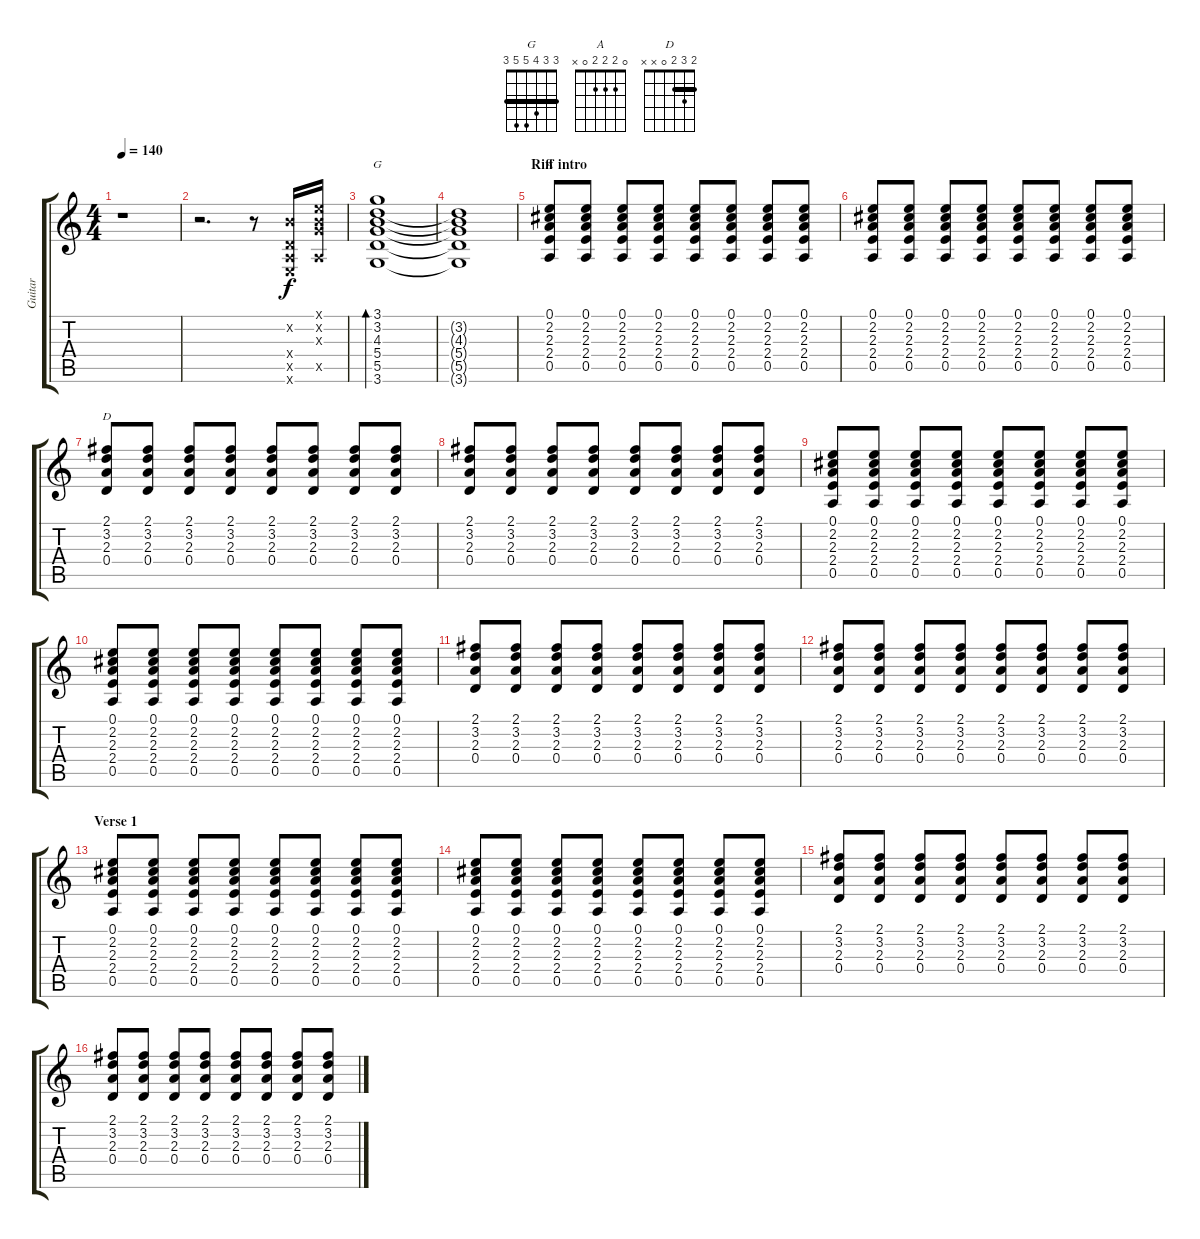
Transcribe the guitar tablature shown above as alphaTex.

\track ("Guitar" "Guitar") {instrument overdrivenguitar}
\staff {score tabs}
\tuning (E4 B3 G3 D3 A2 E2) {hide}
\chord ("G" 3 3 4 5 5 3) {barre 3}
\chord ("A" 0 2 2 2 0 x)
\chord ("D" 2 3 2 0 x x) {barre 2}
\ts (4 4)
\tempo 140
\clef g2
\ks c
r.1{dy f instrument overdrivenguitar} |
r.2{d} r.8 (0.2{x} 0.4{x} 0.5{x} 0.6{x}).16 (0.1{x} 0.2{x} 0.3{x} 0.5{x}).16 |
(3.1 3.2 4.3 5.4 5.5 3.6).1{bd 60 ch "G"} |
(3.2{t} 4.3{t} 5.4{t} 5.5{t} 3.6{t}).1 |
\section ("" "Riff intro")
(0.1 2.2 2.3 2.4 0.5).8{ch "A"} (0.1 2.2 2.3 2.4 0.5).8 (0.1 2.2 2.3 2.4 0.5).8 (0.1 2.2 2.3 2.4 0.5).8 (0.1 2.2 2.3 2.4 0.5).8 (0.1 2.2 2.3 2.4 0.5).8 (0.1 2.2 2.3 2.4 0.5).8 (0.1 2.2 2.3 2.4 0.5).8 |
(0.1 2.2 2.3 2.4 0.5).8 (0.1 2.2 2.3 2.4 0.5).8 (0.1 2.2 2.3 2.4 0.5).8 (0.1 2.2 2.3 2.4 0.5).8 (0.1 2.2 2.3 2.4 0.5).8 (0.1 2.2 2.3 2.4 0.5).8 (0.1 2.2 2.3 2.4 0.5).8 (0.1 2.2 2.3 2.4 0.5).8 |
(2.1 3.2 2.3 0.4).8{ch "D"} (2.1 3.2 2.3 0.4).8 (2.1 3.2 2.3 0.4).8 (2.1 3.2 2.3 0.4).8 (2.1 3.2 2.3 0.4).8 (2.1 3.2 2.3 0.4).8 (2.1 3.2 2.3 0.4).8 (2.1 3.2 2.3 0.4).8 |
(2.1 3.2 2.3 0.4).8 (2.1 3.2 2.3 0.4).8 (2.1 3.2 2.3 0.4).8 (2.1 3.2 2.3 0.4).8 (2.1 3.2 2.3 0.4).8 (2.1 3.2 2.3 0.4).8 (2.1 3.2 2.3 0.4).8 (2.1 3.2 2.3 0.4).8 |
(0.1 2.2 2.3 2.4 0.5).8 (0.1 2.2 2.3 2.4 0.5).8 (0.1 2.2 2.3 2.4 0.5).8 (0.1 2.2 2.3 2.4 0.5).8 (0.1 2.2 2.3 2.4 0.5).8 (0.1 2.2 2.3 2.4 0.5).8 (0.1 2.2 2.3 2.4 0.5).8 (0.1 2.2 2.3 2.4 0.5).8 |
(0.1 2.2 2.3 2.4 0.5).8 (0.1 2.2 2.3 2.4 0.5).8 (0.1 2.2 2.3 2.4 0.5).8 (0.1 2.2 2.3 2.4 0.5).8 (0.1 2.2 2.3 2.4 0.5).8 (0.1 2.2 2.3 2.4 0.5).8 (0.1 2.2 2.3 2.4 0.5).8 (0.1 2.2 2.3 2.4 0.5).8 |
(2.1 3.2 2.3 0.4).8 (2.1 3.2 2.3 0.4).8 (2.1 3.2 2.3 0.4).8 (2.1 3.2 2.3 0.4).8 (2.1 3.2 2.3 0.4).8 (2.1 3.2 2.3 0.4).8 (2.1 3.2 2.3 0.4).8 (2.1 3.2 2.3 0.4).8 |
(2.1 3.2 2.3 0.4).8 (2.1 3.2 2.3 0.4).8 (2.1 3.2 2.3 0.4).8 (2.1 3.2 2.3 0.4).8 (2.1 3.2 2.3 0.4).8 (2.1 3.2 2.3 0.4).8 (2.1 3.2 2.3 0.4).8 (2.1 3.2 2.3 0.4).8 |
\section ("" "Verse 1")
(0.1 2.2 2.3 2.4 0.5).8 (0.1 2.2 2.3 2.4 0.5).8 (0.1 2.2 2.3 2.4 0.5).8 (0.1 2.2 2.3 2.4 0.5).8 (0.1 2.2 2.3 2.4 0.5).8 (0.1 2.2 2.3 2.4 0.5).8 (0.1 2.2 2.3 2.4 0.5).8 (0.1 2.2 2.3 2.4 0.5).8 |
(0.1 2.2 2.3 2.4 0.5).8 (0.1 2.2 2.3 2.4 0.5).8 (0.1 2.2 2.3 2.4 0.5).8 (0.1 2.2 2.3 2.4 0.5).8 (0.1 2.2 2.3 2.4 0.5).8 (0.1 2.2 2.3 2.4 0.5).8 (0.1 2.2 2.3 2.4 0.5).8 (0.1 2.2 2.3 2.4 0.5).8 |
(2.1 3.2 2.3 0.4).8 (2.1 3.2 2.3 0.4).8 (2.1 3.2 2.3 0.4).8 (2.1 3.2 2.3 0.4).8 (2.1 3.2 2.3 0.4).8 (2.1 3.2 2.3 0.4).8 (2.1 3.2 2.3 0.4).8 (2.1 3.2 2.3 0.4).8 |
(2.1 3.2 2.3 0.4).8 (2.1 3.2 2.3 0.4).8 (2.1 3.2 2.3 0.4).8 (2.1 3.2 2.3 0.4).8 (2.1 3.2 2.3 0.4).8 (2.1 3.2 2.3 0.4).8 (2.1 3.2 2.3 0.4).8 (2.1 3.2 2.3 0.4).8
